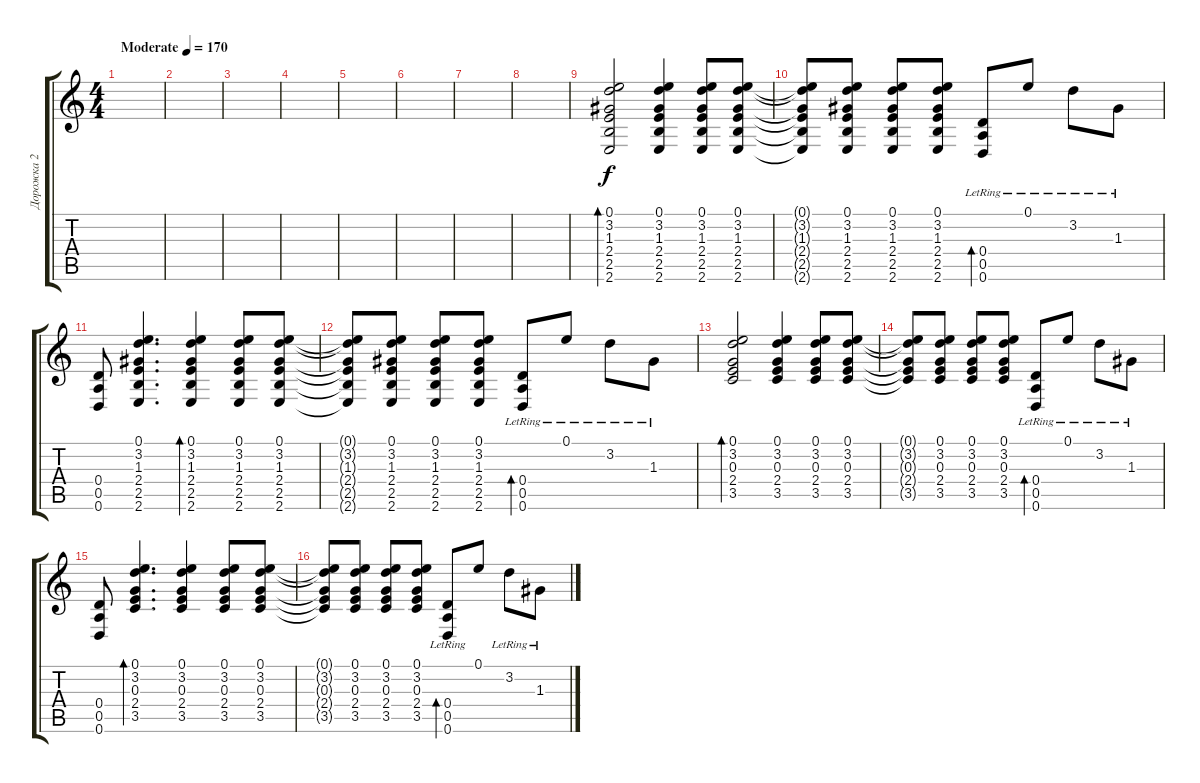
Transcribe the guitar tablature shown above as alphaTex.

\track ("Дорожка 2" "Дорожка 2") {instrument distortionguitar}
\staff {score tabs}
\tuning (E4 B3 G3 D3 A2 D2) {hide}
\ts (4 4)
\tempo (170 "Moderate")
\clef g2
\ks c
|
|
|
|
|
|
|
|
(0.1 3.2 1.3 2.4 2.5 2.6).2{bd 60} (0.1 3.2 1.3 2.4 2.5 2.6).4 (0.1 3.2 1.3 2.4 2.5 2.6).8 (0.1 3.2 1.3 2.4 2.5 2.6).8 |
(0.1{t} 3.2{t} 1.3{t} 2.4{t} 2.5{t} 2.6{t}).8 (0.1 3.2 1.3 2.4 2.5 2.6).8 (0.1 3.2 1.3 2.4 2.5 2.6).8 (0.1 3.2 1.3 2.4 2.5 2.6).8 (0.4{lr} 0.5{lr} 0.6{lr}).8{bd 60} 0.1{lr}.8 3.2{lr}.8 1.3{lr}.8 |
(0.4 0.5 0.6).8 (0.1 3.2 1.3 2.4 2.5 2.6).4{d} (0.1 3.2 1.3 2.4 2.5 2.6).4{bd 60} (0.1 3.2 1.3 2.4 2.5 2.6).8 (0.1 3.2 1.3 2.4 2.5 2.6).8 |
(0.1{t} 3.2{t} 1.3{t} 2.4{t} 2.5{t} 2.6{t}).8 (0.1 3.2 1.3 2.4 2.5 2.6).8 (0.1 3.2 1.3 2.4 2.5 2.6).8 (0.1 3.2 1.3 2.4 2.5 2.6).8 (0.4{lr} 0.5{lr} 0.6{lr}).8{bd 60} 0.1{lr}.8 3.2{lr}.8 1.3{lr}.8 |
(0.1 3.2 0.3 2.4 3.5).2{bd 60} (0.1 3.2 0.3 2.4 3.5).4 (0.1 3.2 0.3 2.4 3.5).8 (0.1 3.2 0.3 2.4 3.5).8 |
(0.1{t} 3.2{t} 0.3{t} 2.4{t} 3.5{t}).8 (0.1 3.2 0.3 2.4 3.5).8 (0.1 3.2 0.3 2.4 3.5).8 (0.1 3.2 0.3 2.4 3.5).8 (0.4{lr} 0.5{lr} 0.6{lr}).8{bd 60} 0.1{lr}.8 3.2{lr}.8 1.3{lr}.8 |
(0.4 0.5 0.6).8 (0.1 3.2 0.3 2.4 3.5).4{d bd 60} (0.1 3.2 0.3 2.4 3.5).4 (0.1 3.2 0.3 2.4 3.5).8 (0.1 3.2 0.3 2.4 3.5).8 |
(0.1{t} 3.2{t} 0.3{t} 2.4{t} 3.5{t}).8 (0.1 3.2 0.3 2.4 3.5).8 (0.1 3.2 0.3 2.4 3.5).8 (0.1 3.2 0.3 2.4 3.5).8 (0.4{lr} 0.5{lr} 0.6{lr}).8{bd 60} 0.1.8 3.2{lr}.8 1.3{lr}.8
